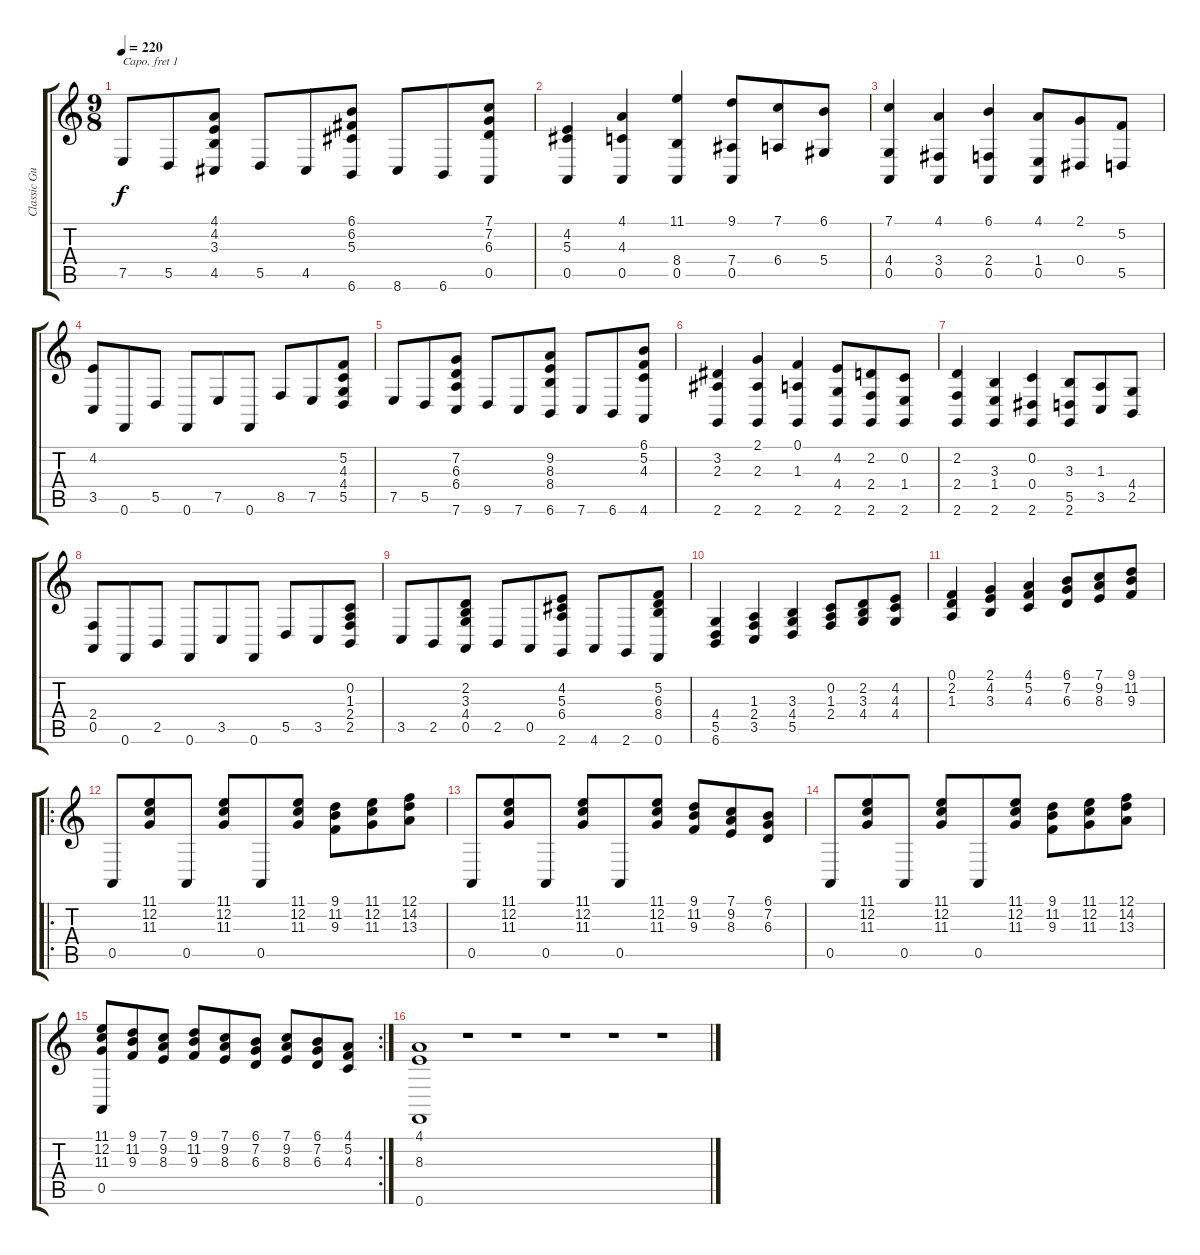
\track ("Classic Guitar" "Classic Gu") {instrument acousticgrandpiano}
\staff {score tabs}
\capo 1
\tuning (E4 B3 G3 D3 Ab2 E2) {hide}
\ts (9 8)
\tempo 220
\clef g2
\ks c
7.5.8{dy f} 5.5.8 (4.1 4.2 3.3 4.5).8 5.5.8 4.5.8 (6.1 6.2 5.3 6.6).8 8.6.8 6.6.8 (7.1 7.2 6.3 0.5).8 |
(4.2 5.3 0.5).4 (4.1 4.3 0.5).4 (11.1 8.4 0.5).4 (9.1 7.4 0.5).8 (7.1 6.4).8 (6.1 5.4).8 |
(7.1 4.4 0.5).4 (4.1 3.4 0.5).4 (6.1 2.4 0.5).4 (4.1 1.4 0.5).8 (2.1 0.4).8 (5.2 5.5).8 |
(4.2 3.5).8 0.6.8 5.5.8 0.6.8 7.5.8 0.6.8 8.5.8 7.5.8 (5.2 4.3 4.4 5.5).8 |
7.5.8 5.5.8 (7.2 6.3 6.4 7.6).8 9.6.8 7.6.8 (9.2 8.3 8.4 6.6).8 7.6.8 6.6.8 (6.1 5.2 4.3 4.6).8 |
(3.2 2.3 2.6).4 (2.1 2.3 2.6).4 (0.1 1.3 2.6).4 (4.2 4.4 2.6).8 (2.2 2.4 2.6).8 (0.2 1.4 2.6).8 |
(2.2 2.4 2.6).4 (3.3 1.4 2.6).4 (0.2 0.4 2.6).4 (3.3 5.5 2.6).8 (1.3 3.5).8 (4.4 2.5).8 |
(2.4 0.5).8 0.6.8 2.5.8 0.6.8 3.5.8 0.6.8 5.5.8 3.5.8 (0.2 1.3 2.4 2.5).8 |
3.5.8 2.5.8 (2.2 3.3 4.4 0.5).8 2.5.8 0.5.8 (4.2 5.3 6.4 2.6).8 4.6.8 2.6.8 (5.2 6.3 8.4 0.6).8 |
(4.4 5.5 6.6).4 (1.3 2.4 3.5).4 (3.3 4.4 5.5).4 (0.2 1.3 2.4).8 (2.2 3.3 4.4).8 (4.2 4.3 4.4).8 |
(0.1 2.2 1.3).4 (2.1 4.2 3.3).4 (4.1 5.2 4.3).4 (6.1 7.2 6.3).8 (7.1 9.2 8.3).8 (9.1 11.2 9.3).8 |
\ro
0.5.8 (11.1 12.2 11.3).8 0.5.8 (11.1 12.2 11.3).8 0.5.8 (11.1 12.2 11.3).8 (9.1 11.2 9.3).8 (11.1 12.2 11.3).8 (12.1 14.2 13.3).8 |
0.5.8 (11.1 12.2 11.3).8 0.5.8 (11.1 12.2 11.3).8 0.5.8 (11.1 12.2 11.3).8 (9.1 11.2 9.3).8 (7.1 9.2 8.3).8 (6.1 7.2 6.3).8 |
0.5.8 (11.1 12.2 11.3).8 0.5.8 (11.1 12.2 11.3).8 0.5.8 (11.1 12.2 11.3).8 (9.1 11.2 9.3).8 (11.1 12.2 11.3).8 (12.1 14.2 13.3).8 |
\rc 2
(11.1 12.2 11.3 0.5).8 (9.1 11.2 9.3).8 (7.1 9.2 8.3).8 (9.1 11.2 9.3).8 (7.1 9.2 8.3).8 (6.1 7.2 6.3).8 (7.1 9.2 8.3).8 (6.1 7.2 6.3).8 (4.1 5.2 4.3).8 |
(4.1 8.3 0.6).1 r.1 r.1 r.1 r.1 r.1
